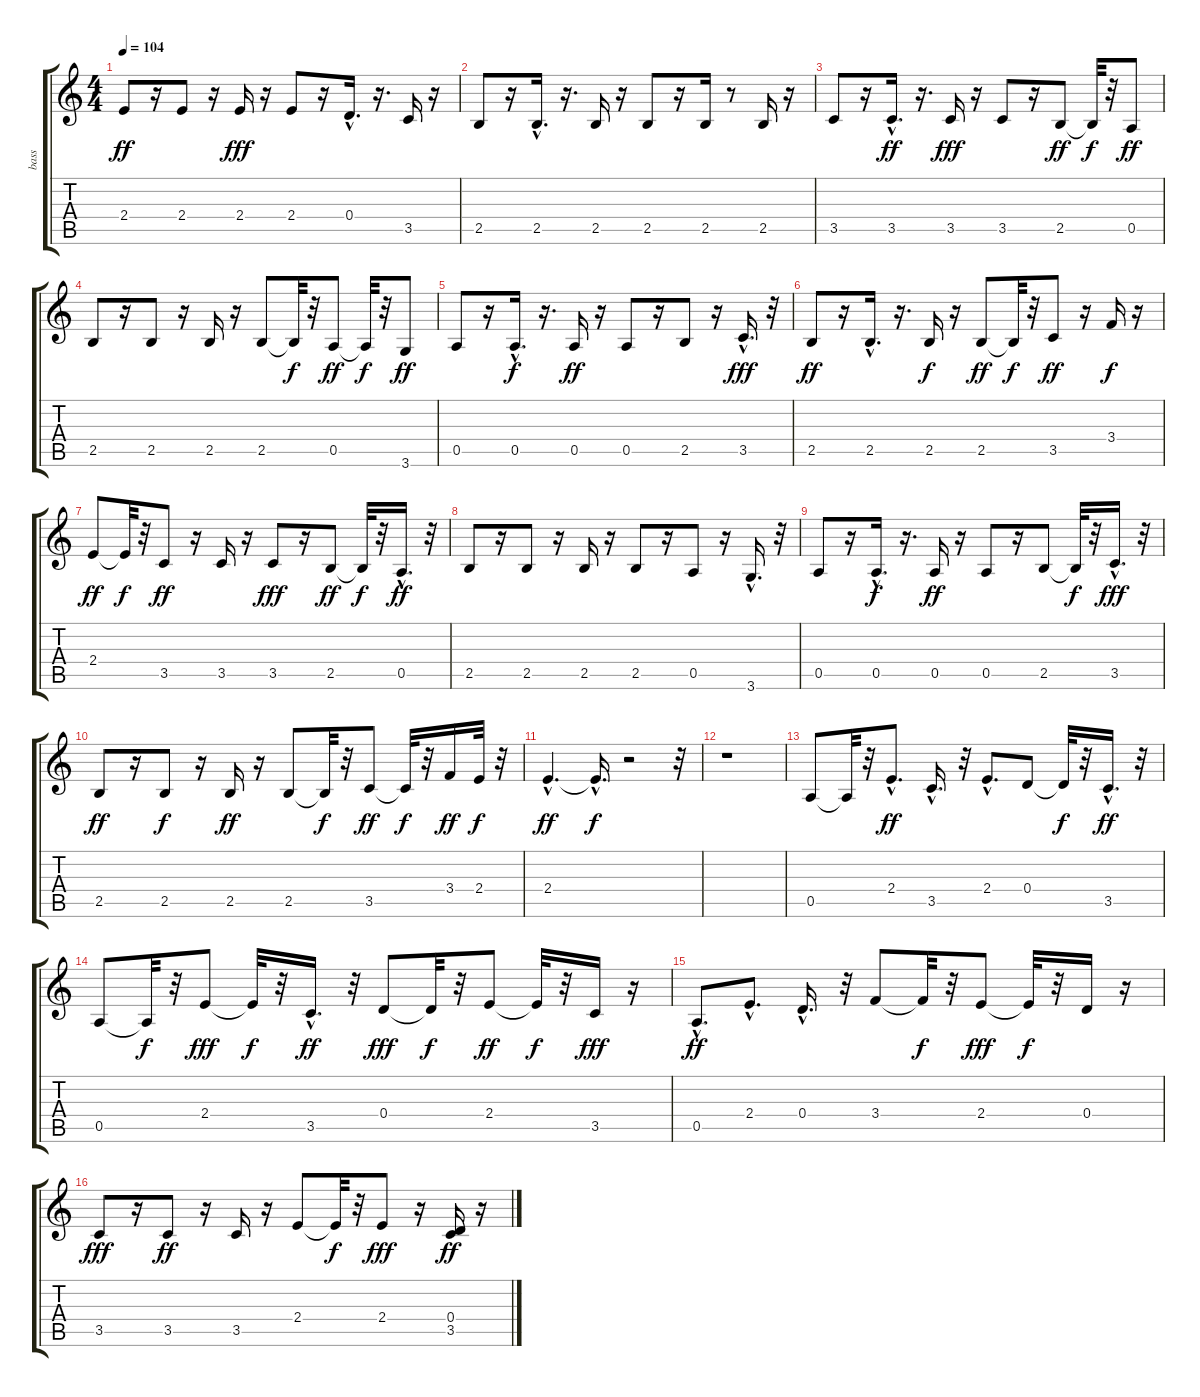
\track ("bass" "bass") {instrument electricbassfinger}
\staff {score tabs}
\tuning (E4 B3 G3 D3 A2 E2) {hide}
\ts (4 4)
\tempo 104
\clef g2
\ks c
2.4.8{dy ff} r.16 2.4.8 r.16 2.4.16{dy fff} r.16 2.4.8 r.16 0.4{hac}.16{d} r.16{d} 3.5.16 r.16 |
2.5.8 r.16 2.5{hac}.16{d} r.16{d} 2.5.16 r.16 2.5.8 r.16 2.5.16 r.8 2.5.16 r.16 |
3.5.8 r.16 3.5{hac}.16{d dy ff} r.16{d} 3.5.16{dy fff} r.16 3.5.8 r.16 2.5.8{dy ff} 2.5{t}.32{dy f} r.32 0.5.8{dy ff} |
2.5.8 r.16 2.5.8 r.16 2.5.16 r.16 2.5.8 2.5{t}.32{dy f} r.32 0.5.8{dy ff} 0.5{t}.32{dy f} r.32 3.6.8{dy ff} |
0.5.8 r.16 0.5{hac}.16{d dy f} r.16{d} 0.5.16{dy ff} r.16 0.5.8 r.16 2.5.8 r.16 3.5{hac}.16{d dy fff} r.32 |
2.5.8{dy ff} r.16 2.5{hac}.16{d} r.16{d} 2.5.16{dy f} r.16 2.5.8{dy ff} 2.5{t}.32{dy f} r.32 3.5.8{dy ff} r.16 3.4.16{dy f} r.16 |
2.4.8{dy ff} 2.4{t}.32{dy f} r.32 3.5.8{dy ff} r.16 3.5.16 r.16 3.5.8{dy fff} r.16 2.5.8{dy ff} 2.5{t}.32{dy f} r.32 0.5{hac}.16{d dy ff} r.32 |
2.5.8 r.16 2.5.8 r.16 2.5.16 r.16 2.5.8 r.16 0.5.8 r.16 3.6{hac}.16{d} r.32 |
0.5.8 r.16 0.5{hac}.16{d dy f} r.16{d} 0.5.16{dy ff} r.16 0.5.8 r.16 2.5.8 2.5{t}.32{dy f} r.32 3.5{hac}.16{d dy fff} r.32 |
2.5.8{dy ff} r.16 2.5.8{dy f} r.16 2.5.16{dy ff} r.16 2.5.8 2.5{t}.32{dy f} r.32 3.5.8{dy ff} 3.5{t}.32{dy f} r.32 3.4.16{dy ff} 2.4.32{dy f} r.32 |
2.4{hac}.4{d dy ff} 2.4{hac t}.16{d dy f} r.2 r.32 |
r.1 |
0.5.8 0.5{t}.32 r.32 2.4{hac}.8{d dy ff} 3.5{hac}.16{d} r.32 2.4{hac}.8{d} 0.4.8 0.4{t}.32{dy f} r.32 3.5{hac}.16{d dy ff} r.32 |
0.5.8 0.5{t}.32{dy f} r.32 2.4.8{dy fff} 2.4{t}.32{dy f} r.32 3.5{hac}.16{d dy ff} r.32 0.4.8{dy fff} 0.4{t}.32{dy f} r.32 2.4.8{dy ff} 2.4{t}.32{dy f} r.32 3.5.16{dy fff} r.16 |
0.5{hac}.8{d dy ff} 2.4{hac}.8{d} 0.4{hac}.16{d} r.32 3.4.8 3.4{t}.32{dy f} r.32 2.4.8{dy fff} 2.4{t}.32{dy f} r.32 0.4.16 r.16 |
3.5.8{dy fff} r.16 3.5.8{dy ff} r.16 3.5.16 r.16 2.4.8 2.4{t}.32{dy f} r.32 2.4.8{dy fff} r.16 (0.4 3.5).16{dy ff} r.16
